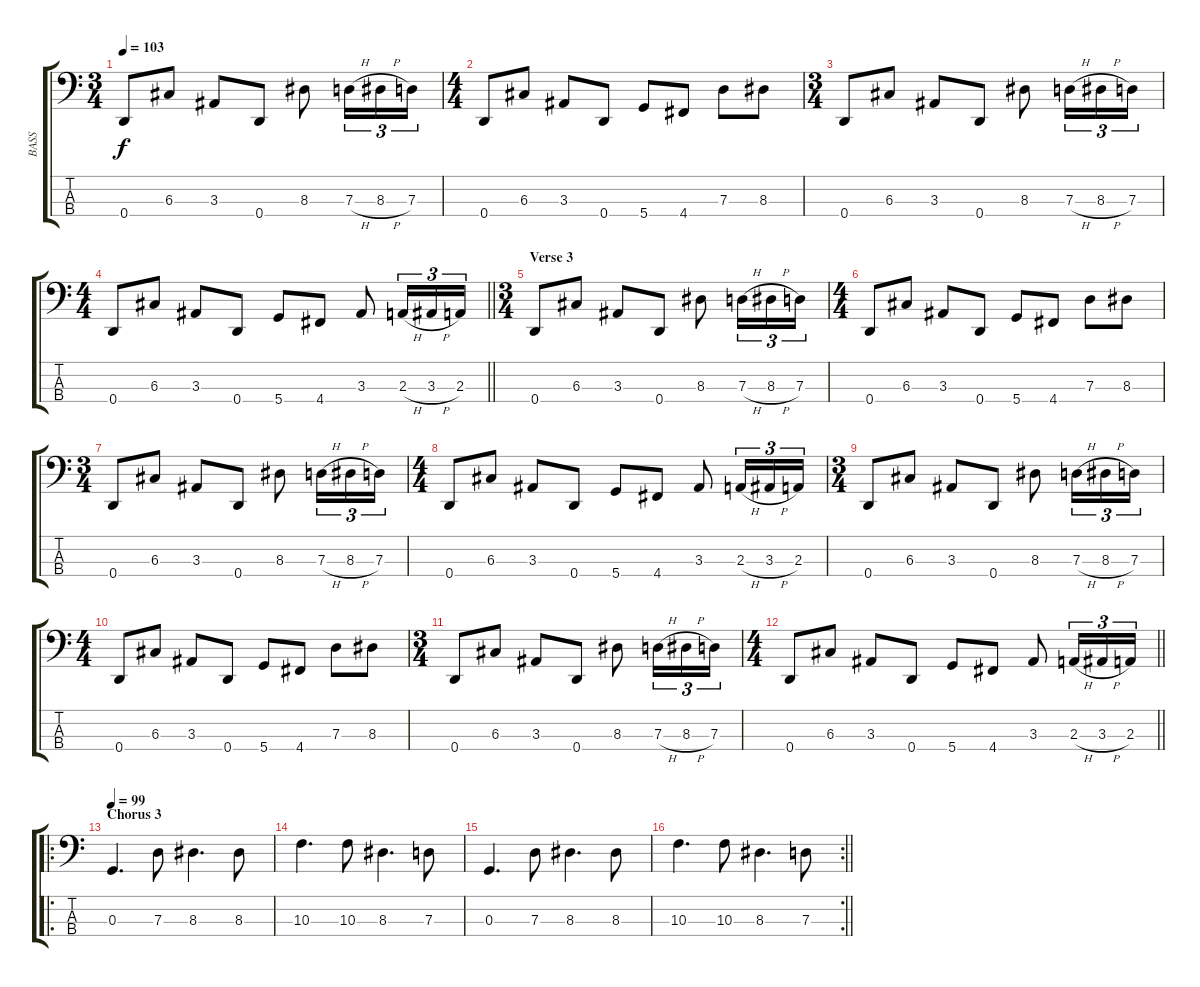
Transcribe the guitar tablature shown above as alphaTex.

\track ("BASS" "BASS") {instrument electricbassfinger}
\staff {score tabs}
\tuning (F2 C2 G1 D1) {hide}
\ts (3 4)
\tempo 103
\clef f4
\ks c
0.4.8{dy f} 6.3.8 3.3.8 0.4.8 8.3.8 7.3{h}.16{tu (3 2)} 8.3{h}.16{tu (3 2)} 7.3.16{tu (3 2)} |
\ts (4 4)
0.4.8 6.3.8 3.3.8 0.4.8 5.4.8 4.4.8 7.3.8 8.3.8 |
\ts (3 4)
0.4.8 6.3.8 3.3.8 0.4.8 8.3.8 7.3{h}.16{tu (3 2)} 8.3{h}.16{tu (3 2)} 7.3.16{tu (3 2)} |
\ts (4 4)
\barLineRight lightlight
0.4.8 6.3.8 3.3.8 0.4.8 5.4.8 4.4.8 3.3.8 2.3{h}.16{tu (3 2)} 3.3{h}.16{tu (3 2)} 2.3.16{tu (3 2)} |
\ts (3 4)
\section ("" "Verse 3")
0.4.8 6.3.8 3.3.8 0.4.8 8.3.8 7.3{h}.16{tu (3 2)} 8.3{h}.16{tu (3 2)} 7.3.16{tu (3 2)} |
\ts (4 4)
0.4.8 6.3.8 3.3.8 0.4.8 5.4.8 4.4.8 7.3.8 8.3.8 |
\ts (3 4)
0.4.8 6.3.8 3.3.8 0.4.8 8.3.8 7.3{h}.16{tu (3 2)} 8.3{h}.16{tu (3 2)} 7.3.16{tu (3 2)} |
\ts (4 4)
0.4.8 6.3.8 3.3.8 0.4.8 5.4.8 4.4.8 3.3.8 2.3{h}.16{tu (3 2)} 3.3{h}.16{tu (3 2)} 2.3.16{tu (3 2)} |
\ts (3 4)
0.4.8 6.3.8 3.3.8 0.4.8 8.3.8 7.3{h}.16{tu (3 2)} 8.3{h}.16{tu (3 2)} 7.3.16{tu (3 2)} |
\ts (4 4)
0.4.8 6.3.8 3.3.8 0.4.8 5.4.8 4.4.8 7.3.8 8.3.8 |
\ts (3 4)
0.4.8 6.3.8 3.3.8 0.4.8 8.3.8 7.3{h}.16{tu (3 2)} 8.3{h}.16{tu (3 2)} 7.3.16{tu (3 2)} |
\ts (4 4)
\barLineRight lightlight
0.4.8 6.3.8 3.3.8 0.4.8 5.4.8 4.4.8 3.3.8 2.3{h}.16{tu (3 2)} 3.3{h}.16{tu (3 2)} 2.3.16{tu (3 2)} |
\ro
\section ("" "Chorus 3")
\tempo 99
0.3.4{d} 7.3.8 8.3.4{d} 8.3.8 |
10.3.4{d} 10.3.8 8.3.4{d} 7.3.8 |
0.3.4{d} 7.3.8 8.3.4{d} 8.3.8 |
\rc 2
\barLineRight lightlight
10.3.4{d} 10.3.8 8.3.4{d} 7.3.8
